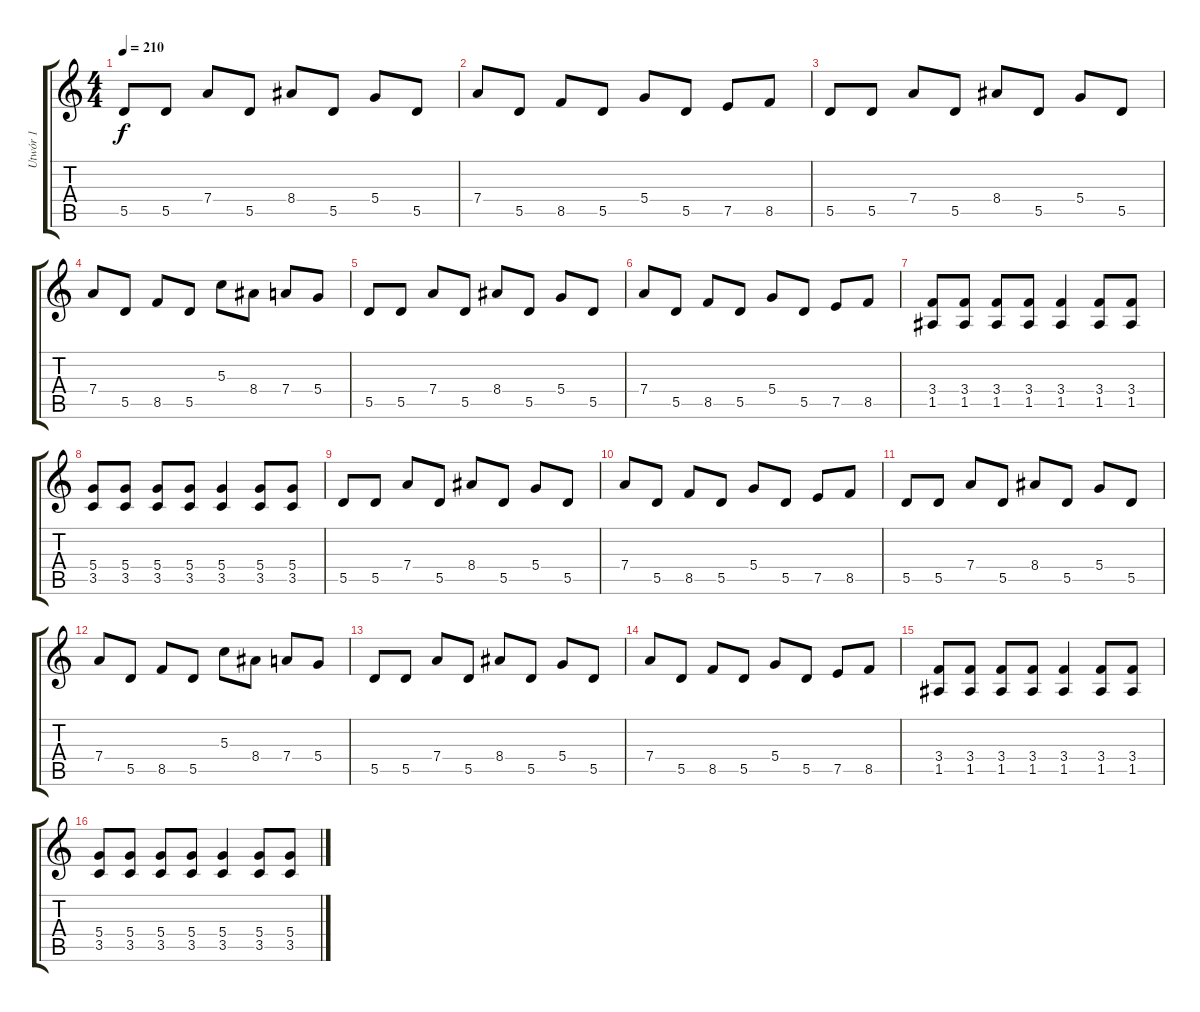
\track ("Utwór 1" "Utwór 1") {instrument overdrivenguitar}
\staff {score tabs}
\tuning (E4 B3 G3 D3 A2 E2) {hide}
\ts (4 4)
\tempo 210
\clef g2
\ks c
5.5.8{dy f} 5.5.8 7.4.8 5.5.8 8.4.8 5.5.8 5.4.8 5.5.8 |
7.4.8 5.5.8 8.5.8 5.5.8 5.4.8 5.5.8 7.5.8 8.5.8 |
5.5.8 5.5.8 7.4.8 5.5.8 8.4.8 5.5.8 5.4.8 5.5.8 |
7.4.8 5.5.8 8.5.8 5.5.8 5.3.8 8.4.8 7.4.8 5.4.8 |
5.5.8 5.5.8 7.4.8 5.5.8 8.4.8 5.5.8 5.4.8 5.5.8 |
7.4.8 5.5.8 8.5.8 5.5.8 5.4.8 5.5.8 7.5.8 8.5.8 |
(3.4 1.5).8 (3.4 1.5).8 (3.4 1.5).8 (3.4 1.5).8 (3.4 1.5).4 (3.4 1.5).8 (3.4 1.5).8 |
(5.4 3.5).8 (5.4 3.5).8 (5.4 3.5).8 (5.4 3.5).8 (5.4 3.5).4 (5.4 3.5).8 (5.4 3.5).8 |
5.5.8 5.5.8 7.4.8 5.5.8 8.4.8 5.5.8 5.4.8 5.5.8 |
7.4.8 5.5.8 8.5.8 5.5.8 5.4.8 5.5.8 7.5.8 8.5.8 |
5.5.8 5.5.8 7.4.8 5.5.8 8.4.8 5.5.8 5.4.8 5.5.8 |
7.4.8 5.5.8 8.5.8 5.5.8 5.3.8 8.4.8 7.4.8 5.4.8 |
5.5.8 5.5.8 7.4.8 5.5.8 8.4.8 5.5.8 5.4.8 5.5.8 |
7.4.8 5.5.8 8.5.8 5.5.8 5.4.8 5.5.8 7.5.8 8.5.8 |
(3.4 1.5).8 (3.4 1.5).8 (3.4 1.5).8 (3.4 1.5).8 (3.4 1.5).4 (3.4 1.5).8 (3.4 1.5).8 |
(5.4 3.5).8 (5.4 3.5).8 (5.4 3.5).8 (5.4 3.5).8 (5.4 3.5).4 (5.4 3.5).8 (5.4 3.5).8
